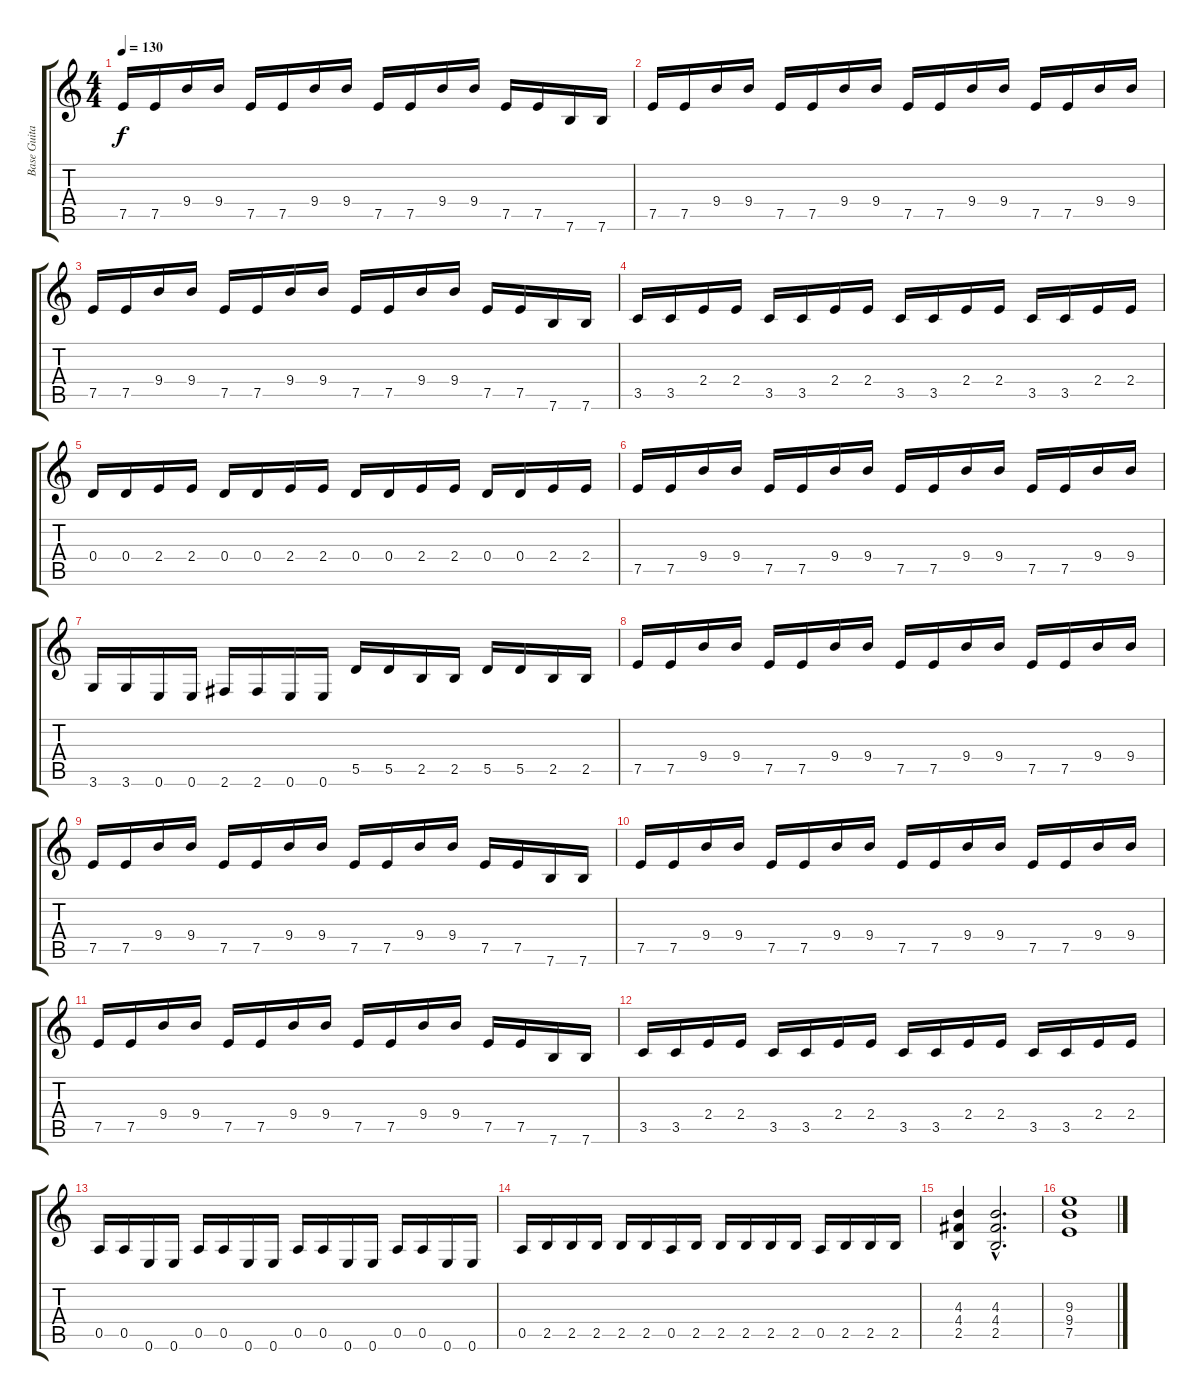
\track ("Base Guitar" "Base Guita") {instrument overdrivenguitar}
\staff {score tabs}
\tuning (E4 B3 G3 D3 A2 E2) {hide}
\ts (4 4)
\tempo 130
\clef g2
\ks c
7.5.16{dy f} 7.5.16 9.4.16 9.4.16 7.5.16 7.5.16 9.4.16 9.4.16 7.5.16 7.5.16 9.4.16 9.4.16 7.5.16 7.5.16 7.6.16 7.6.16 |
7.5.16 7.5.16 9.4.16 9.4.16 7.5.16 7.5.16 9.4.16 9.4.16 7.5.16 7.5.16 9.4.16 9.4.16 7.5.16 7.5.16 9.4.16 9.4.16 |
7.5.16 7.5.16 9.4.16 9.4.16 7.5.16 7.5.16 9.4.16 9.4.16 7.5.16 7.5.16 9.4.16 9.4.16 7.5.16 7.5.16 7.6.16 7.6.16 |
3.5.16 3.5.16 2.4.16 2.4.16 3.5.16 3.5.16 2.4.16 2.4.16 3.5.16 3.5.16 2.4.16 2.4.16 3.5.16 3.5.16 2.4.16 2.4.16 |
0.4.16 0.4.16 2.4.16 2.4.16 0.4.16 0.4.16 2.4.16 2.4.16 0.4.16 0.4.16 2.4.16 2.4.16 0.4.16 0.4.16 2.4.16 2.4.16 |
7.5.16 7.5.16 9.4.16 9.4.16 7.5.16 7.5.16 9.4.16 9.4.16 7.5.16 7.5.16 9.4.16 9.4.16 7.5.16 7.5.16 9.4.16 9.4.16 |
3.6.16 3.6.16 0.6.16 0.6.16 2.6.16 2.6.16 0.6.16 0.6.16 5.5.16 5.5.16 2.5.16 2.5.16 5.5.16 5.5.16 2.5.16 2.5.16 |
7.5.16 7.5.16 9.4.16 9.4.16 7.5.16 7.5.16 9.4.16 9.4.16 7.5.16 7.5.16 9.4.16 9.4.16 7.5.16 7.5.16 9.4.16 9.4.16 |
7.5.16 7.5.16 9.4.16 9.4.16 7.5.16 7.5.16 9.4.16 9.4.16 7.5.16 7.5.16 9.4.16 9.4.16 7.5.16 7.5.16 7.6.16 7.6.16 |
7.5.16 7.5.16 9.4.16 9.4.16 7.5.16 7.5.16 9.4.16 9.4.16 7.5.16 7.5.16 9.4.16 9.4.16 7.5.16 7.5.16 9.4.16 9.4.16 |
7.5.16 7.5.16 9.4.16 9.4.16 7.5.16 7.5.16 9.4.16 9.4.16 7.5.16 7.5.16 9.4.16 9.4.16 7.5.16 7.5.16 7.6.16 7.6.16 |
3.5.16 3.5.16 2.4.16 2.4.16 3.5.16 3.5.16 2.4.16 2.4.16 3.5.16 3.5.16 2.4.16 2.4.16 3.5.16 3.5.16 2.4.16 2.4.16 |
0.5.16 0.5.16 0.6.16 0.6.16 0.5.16 0.5.16 0.6.16 0.6.16 0.5.16 0.5.16 0.6.16 0.6.16 0.5.16 0.5.16 0.6.16 0.6.16 |
0.5.16 2.5.16 2.5.16 2.5.16 2.5.16 2.5.16 0.5.16 2.5.16 2.5.16 2.5.16 2.5.16 2.5.16 0.5.16 2.5.16 2.5.16 2.5.16 |
(4.3 4.4 2.5).4 (4.3{hac} 4.4{hac} 2.5{hac}).2{d} |
(9.3 9.4 7.5).1
